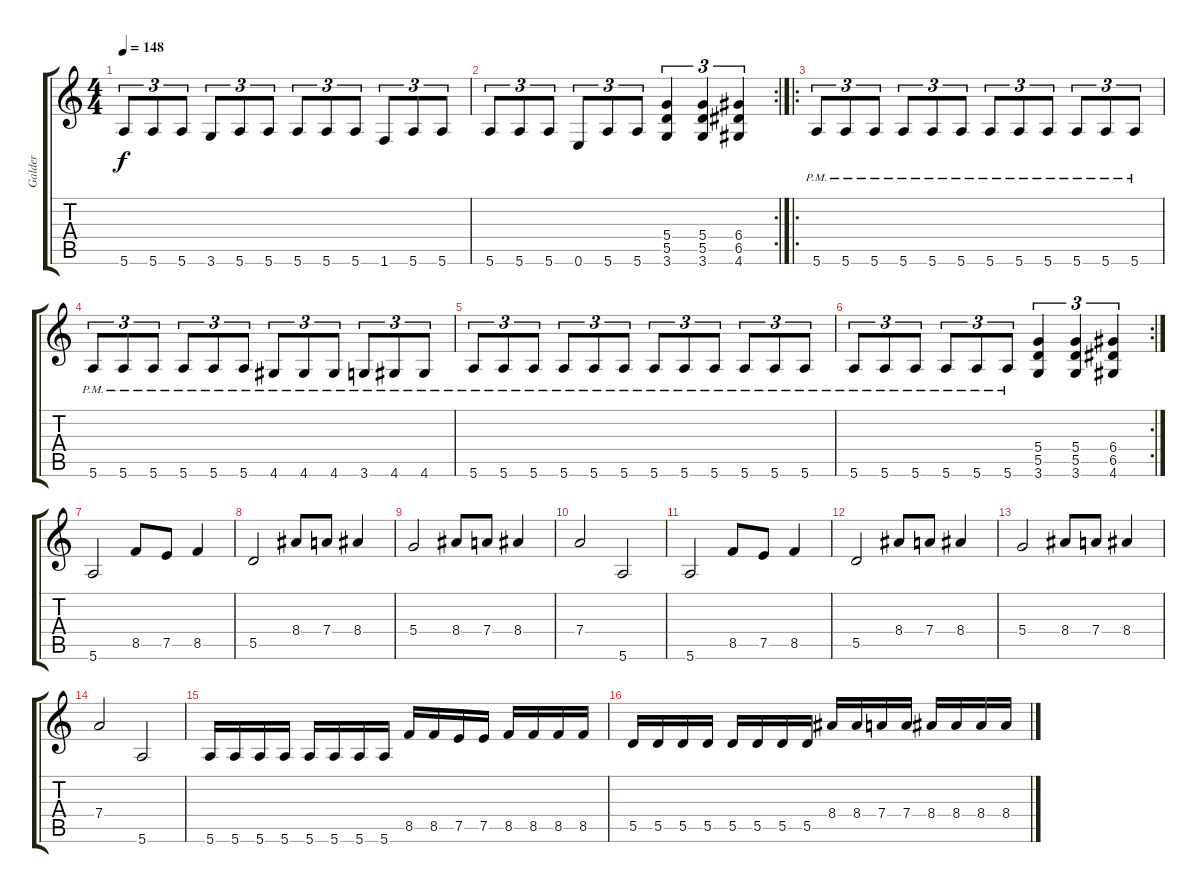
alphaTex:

\track ("Galder     ( Guitar )" "Galder    ") {instrument distortionguitar}
\staff {score tabs}
\tuning (E4 B3 G3 D3 A2 E2) {hide}
\ts (4 4)
\tempo 148
\clef g2
\ks c
5.6.8{tu (3 2) dy f} 5.6.8{tu (3 2)} 5.6.8{tu (3 2)} 3.6.8{tu (3 2)} 5.6.8{tu (3 2)} 5.6.8{tu (3 2)} 5.6.8{tu (3 2)} 5.6.8{tu (3 2)} 5.6.8{tu (3 2)} 1.6.8{tu (3 2)} 5.6.8{tu (3 2)} 5.6.8{tu (3 2)} |
\rc 2
5.6.8{tu (3 2)} 5.6.8{tu (3 2)} 5.6.8{tu (3 2)} 0.6.8{tu (3 2)} 5.6.8{tu (3 2)} 5.6.8{tu (3 2)} (5.4 5.5 3.6).4{tu (3 2)} (5.4 5.5 3.6).4{tu (3 2)} (6.4 6.5 4.6).4{tu (3 2)} |
\ro
5.6{pm}.8{tu (3 2)} 5.6{pm}.8{tu (3 2)} 5.6{pm}.8{tu (3 2)} 5.6{pm}.8{tu (3 2)} 5.6{pm}.8{tu (3 2)} 5.6{pm}.8{tu (3 2)} 5.6{pm}.8{tu (3 2)} 5.6{pm}.8{tu (3 2)} 5.6{pm}.8{tu (3 2)} 5.6{pm}.8{tu (3 2)} 5.6{pm}.8{tu (3 2)} 5.6{pm}.8{tu (3 2)} |
5.6{pm}.8{tu (3 2)} 5.6{pm}.8{tu (3 2)} 5.6{pm}.8{tu (3 2)} 5.6{pm}.8{tu (3 2)} 5.6{pm}.8{tu (3 2)} 5.6{pm}.8{tu (3 2)} 4.6{pm}.8{tu (3 2)} 4.6{pm}.8{tu (3 2)} 4.6{pm}.8{tu (3 2)} 3.6{pm}.8{tu (3 2)} 4.6{pm}.8{tu (3 2)} 4.6{pm}.8{tu (3 2)} |
5.6{pm}.8{tu (3 2)} 5.6{pm}.8{tu (3 2)} 5.6{pm}.8{tu (3 2)} 5.6{pm}.8{tu (3 2)} 5.6{pm}.8{tu (3 2)} 5.6{pm}.8{tu (3 2)} 5.6{pm}.8{tu (3 2)} 5.6{pm}.8{tu (3 2)} 5.6{pm}.8{tu (3 2)} 5.6{pm}.8{tu (3 2)} 5.6{pm}.8{tu (3 2)} 5.6{pm}.8{tu (3 2)} |
\rc 2
5.6{pm}.8{tu (3 2)} 5.6{pm}.8{tu (3 2)} 5.6{pm}.8{tu (3 2)} 5.6{pm}.8{tu (3 2)} 5.6{pm}.8{tu (3 2)} 5.6{pm}.8{tu (3 2)} (5.4 5.5 3.6).4{tu (3 2)} (5.4 5.5 3.6).4{tu (3 2)} (6.4 6.5 4.6).4{tu (3 2)} |
5.6.2 8.5.8 7.5.8 8.5.4 |
5.5.2 8.4.8 7.4.8 8.4.4 |
5.4.2 8.4.8 7.4.8 8.4.4 |
7.4.2 5.6.2 |
5.6.2 8.5.8 7.5.8 8.5.4 |
5.5.2 8.4.8 7.4.8 8.4.4 |
5.4.2 8.4.8 7.4.8 8.4.4 |
7.4.2 5.6.2 |
5.6.16 5.6.16 5.6.16 5.6.16 5.6.16 5.6.16 5.6.16 5.6.16 8.5.16 8.5.16 7.5.16 7.5.16 8.5.16 8.5.16 8.5.16 8.5.16 |
5.5.16 5.5.16 5.5.16 5.5.16 5.5.16 5.5.16 5.5.16 5.5.16 8.4.16 8.4.16 7.4.16 7.4.16 8.4.16 8.4.16 8.4.16 8.4.16
